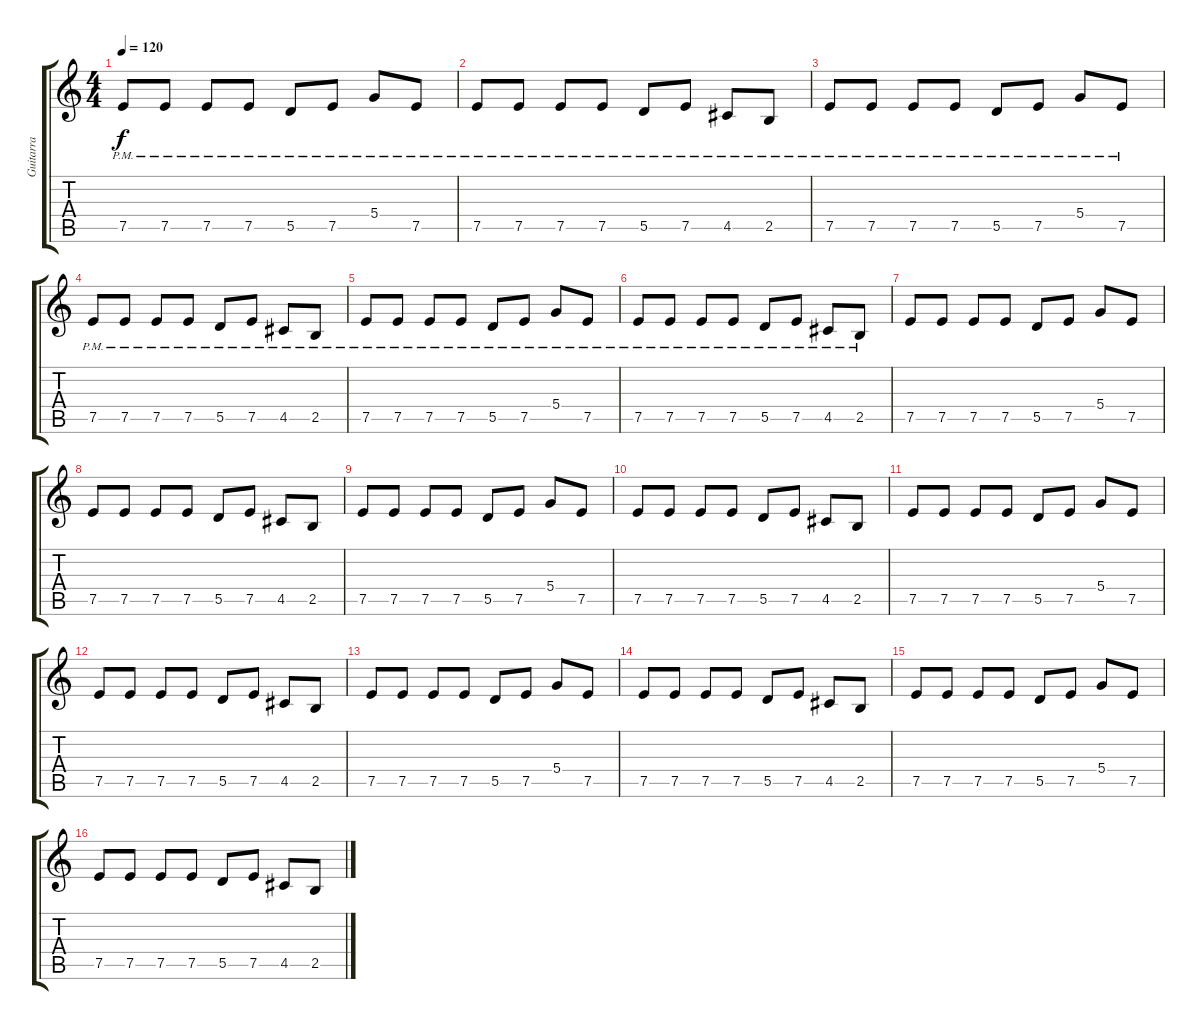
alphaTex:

\track ("Guitarra" "Guitarra") {instrument distortionguitar}
\staff {score tabs}
\tuning (E4 B3 G3 D3 A2 E2) {hide}
\ts (4 4)
\tempo 120
\clef g2
\ks c
7.5{pm}.8{dy f} 7.5{pm}.8 7.5{pm}.8 7.5{pm}.8 5.5{pm}.8 7.5{pm}.8 5.4{pm}.8 7.5{pm}.8 |
7.5{pm}.8 7.5{pm}.8 7.5{pm}.8 7.5{pm}.8 5.5{pm}.8 7.5{pm}.8 4.5{pm}.8 2.5{pm}.8 |
7.5{pm}.8 7.5{pm}.8 7.5{pm}.8 7.5{pm}.8 5.5{pm}.8 7.5{pm}.8 5.4{pm}.8 7.5{pm}.8 |
7.5{pm}.8 7.5{pm}.8 7.5{pm}.8 7.5{pm}.8 5.5{pm}.8 7.5{pm}.8 4.5{pm}.8 2.5{pm}.8 |
7.5{pm}.8 7.5{pm}.8 7.5{pm}.8 7.5{pm}.8 5.5{pm}.8 7.5{pm}.8 5.4{pm}.8 7.5{pm}.8 |
7.5{pm}.8 7.5{pm}.8 7.5{pm}.8 7.5{pm}.8 5.5{pm}.8 7.5{pm}.8 4.5{pm}.8 2.5{pm}.8 |
7.5.8 7.5.8 7.5.8 7.5.8 5.5.8 7.5.8 5.4.8 7.5.8 |
7.5.8 7.5.8 7.5.8 7.5.8 5.5.8 7.5.8 4.5.8 2.5.8 |
7.5.8 7.5.8 7.5.8 7.5.8 5.5.8 7.5.8 5.4.8 7.5.8 |
7.5.8 7.5.8 7.5.8 7.5.8 5.5.8 7.5.8 4.5.8 2.5.8 |
7.5.8 7.5.8 7.5.8 7.5.8 5.5.8 7.5.8 5.4.8 7.5.8 |
7.5.8 7.5.8 7.5.8 7.5.8 5.5.8 7.5.8 4.5.8 2.5.8 |
7.5.8 7.5.8 7.5.8 7.5.8 5.5.8 7.5.8 5.4.8 7.5.8 |
7.5.8 7.5.8 7.5.8 7.5.8 5.5.8 7.5.8 4.5.8 2.5.8 |
7.5.8 7.5.8 7.5.8 7.5.8 5.5.8 7.5.8 5.4.8 7.5.8 |
7.5.8 7.5.8 7.5.8 7.5.8 5.5.8 7.5.8 4.5.8 2.5.8
